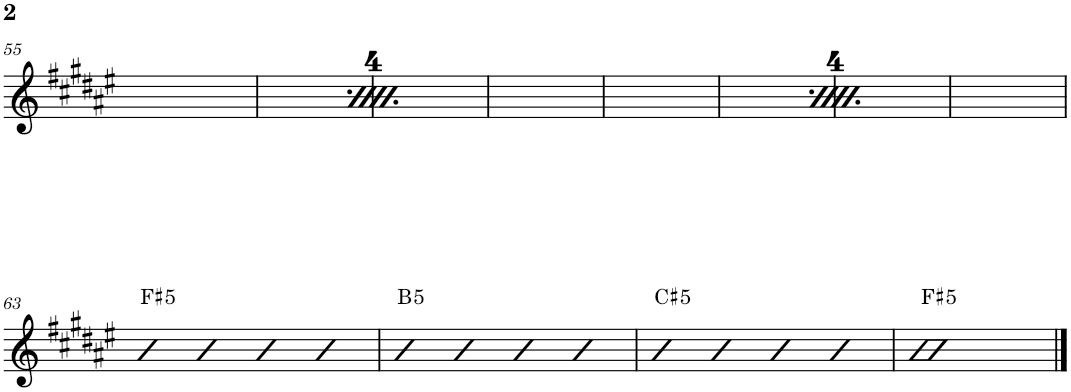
**kern	**harte
*part1	*part1
*staff1	*
*I"Piano	*
*I'Pno.	*
!!LO:PB:g=z
*clefG2	*
*k[f#c#g#d#a#e#]	*
*M4/4	*
!!LO:REH:place=s1:a:B:cj:t=Outro
=55	=55
!	!LO:H:kt=5
4a#	F#:(1,5)
4a#	.
4a#	.
4a#	.
=56	=56
!	!LO:H:kt=5
4a#	B:(1,5)
4a#	.
4a#	.
4a#	.
=57	=57
!	!LO:H:kt=5
4a#	C#:(1,5)
4a#	.
4a#	.
4a#	.
=58	=58
!	!LO:H:kt=5
4a#	F#:(1,5)
4a#	.
4a#	.
4a#	.
!!LO:REH:place=s1:a:B:cj:t=Outro
=59	=59
!	!LO:H:kt=5
4a#	F#:(1,5)
4a#	.
4a#	.
4a#	.
=60	=60
!	!LO:H:kt=5
4a#	B:(1,5)
4a#	.
4a#	.
4a#	.
=61	=61
!	!LO:H:kt=5
4a#	C#:(1,5)
4a#	.
4a#	.
4a#	.
=62	=62
!	!LO:H:kt=5
4a#	F#:(1,5)
4a#	.
4a#	.
4a#	.
!!LO:LB:g=z
=63	=63
!	!LO:H:kt=5
4a#	F#:(1,5)
4a#	.
4a#	.
4a#	.
=64	=64
!	!LO:H:kt=5
4a#	B:(1,5)
4a#	.
4a#	.
4a#	.
=65	=65
!	!LO:H:kt=5
4a#	C#:(1,5)
4a#	.
4a#	.
4a#	.
=66	=66
!	!LO:H:kt=5
1a#	F#:(1,5)
==	==
*-	*-
